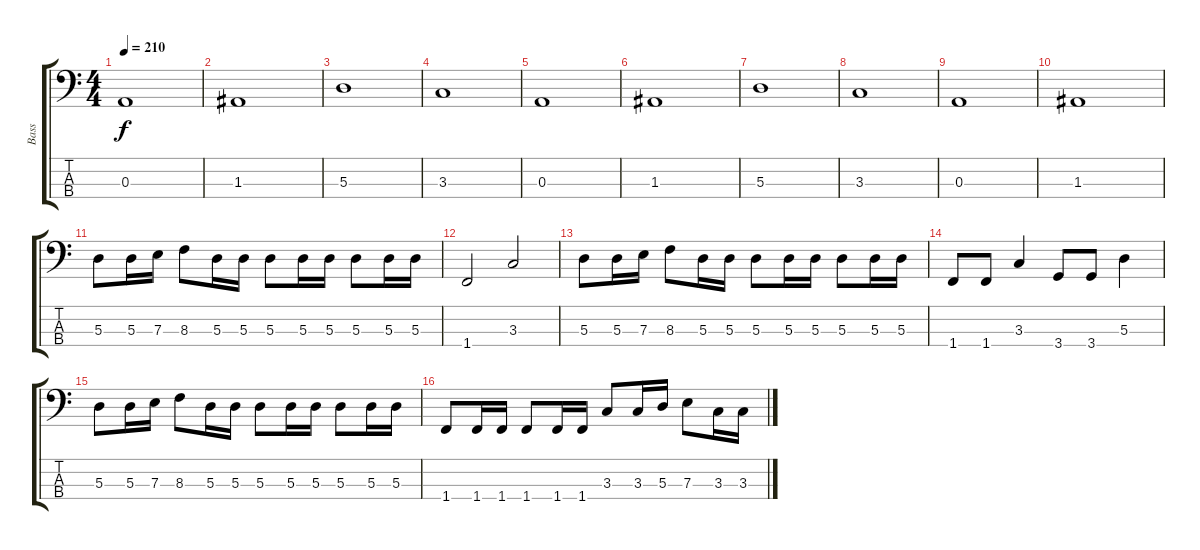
\track ("Bass" "Bass") {instrument electricbassfinger}
\staff {score tabs}
\tuning (G2 D2 A1 E1) {hide}
\ts (4 4)
\tempo 210
\clef f4
\ks c
0.3.1{dy f} |
1.3.1 |
5.3.1 |
3.3.1 |
0.3.1 |
1.3.1 |
5.3.1 |
3.3.1 |
0.3.1 |
1.3.1 |
5.3.8 5.3.16 7.3.16 8.3.8 5.3.16 5.3.16 5.3.8 5.3.16 5.3.16 5.3.8 5.3.16 5.3.16 |
1.4.2 3.3.2 |
5.3.8 5.3.16 7.3.16 8.3.8 5.3.16 5.3.16 5.3.8 5.3.16 5.3.16 5.3.8 5.3.16 5.3.16 |
1.4.8 1.4.8 3.3.4 3.4.8 3.4.8 5.3.4 |
5.3.8 5.3.16 7.3.16 8.3.8 5.3.16 5.3.16 5.3.8 5.3.16 5.3.16 5.3.8 5.3.16 5.3.16 |
1.4.8 1.4.16 1.4.16 1.4.8 1.4.16 1.4.16 3.3.8 3.3.16 5.3.16 7.3.8 3.3.16 3.3.16
